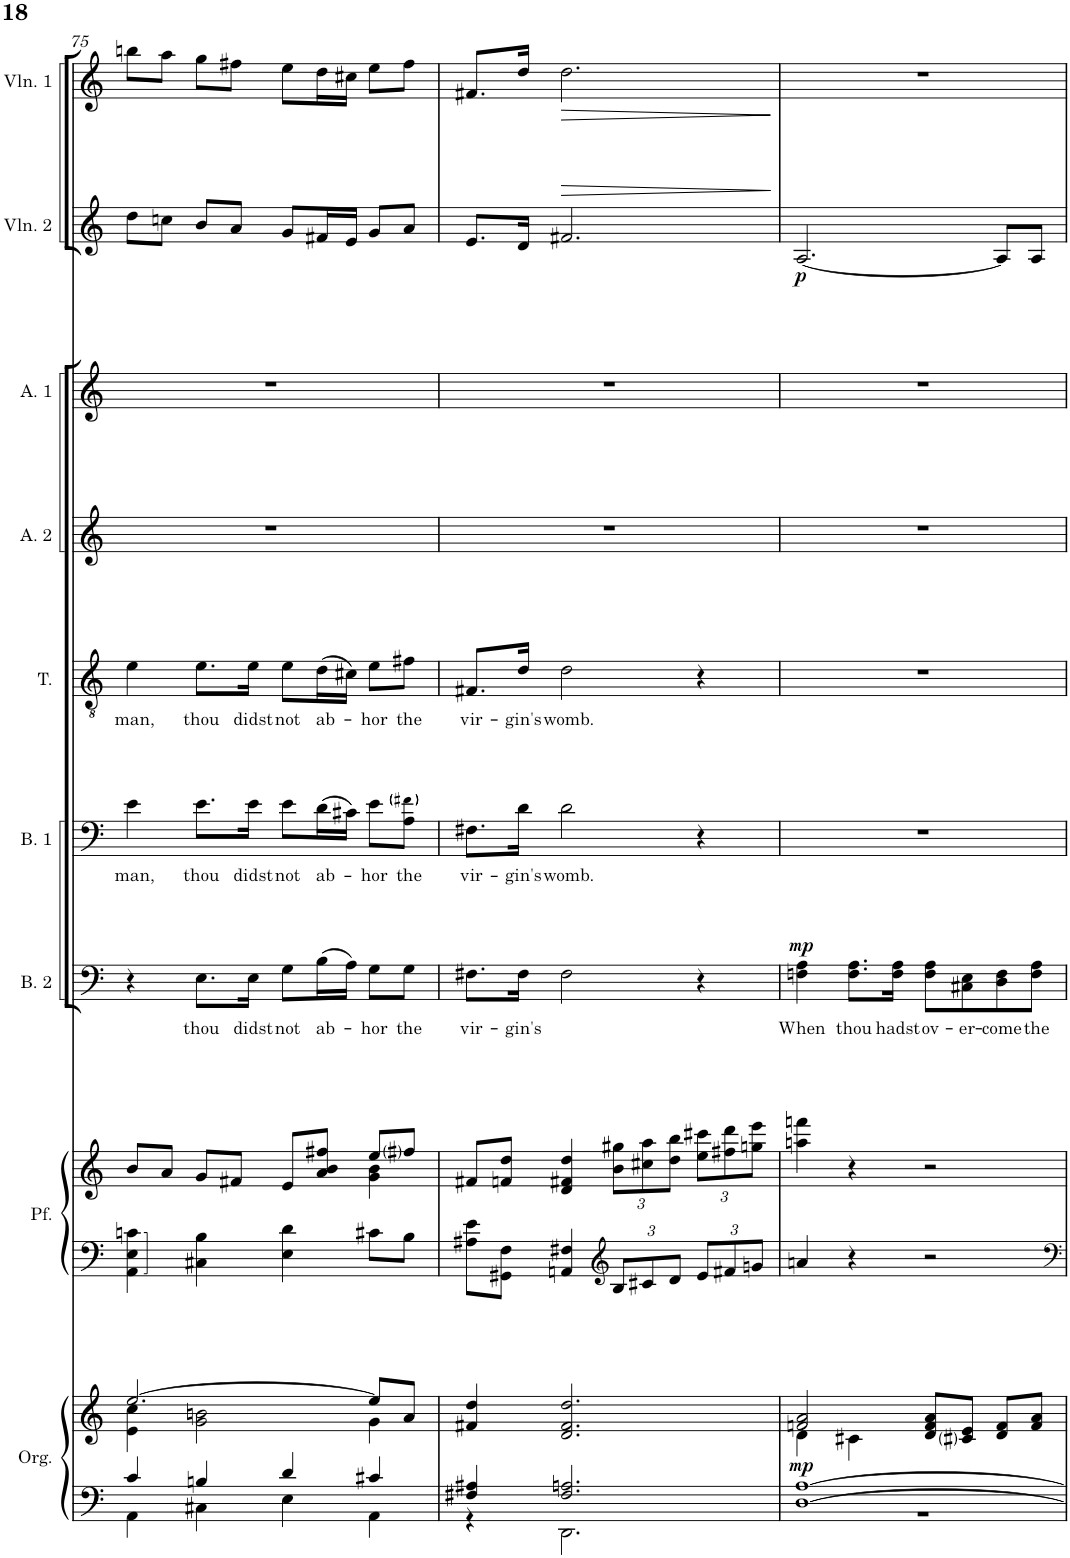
**kern	**kern	**dynam	**kern	**kern	**kern	**text	**dynam	**kern	**text	**kern	**text	**kern	**kern	**kern	**dynam	**kern	**dynam
*part9	*part9	*part9	*part8	*part8	*part7	*part7	*part7	*part6	*part6	*part5	*part5	*part4	*part3	*part2	*part2	*part1	*part1
*staff11	*staff10	*staff10/11	*staff9	*staff8	*staff7	*staff7	*staff7	*staff6	*staff6	*staff5	*staff5	*staff4	*staff3	*staff2	*staff2	*staff1	*staff1
*I"Organ	*	*	*I"Piano	*	*I"Bass 2	*	*	*I"Bass 1	*	*I"Tenor	*	*I"Alto 2	*I"Alto 1	*I"Violin 2	*	*I"Violin 1	*
*I'Org.	*	*	*	*	*I'B. 2	*	*	*I'B. 1	*	*I'T.	*	*I'A. 2	*I'A. 1	*I'Vln. 2	*	*I'Vln. 1	*
!!LO:PB:g=z
*clefF4	*clefG2	*	*clefF4	*clefG2	*clefF4	*	*	*clefF4	*	*clefGv2	*	*clefG2	*clefG2	*clefG2	*	*clefG2	*
*k[]	*k[]	*	*k[]	*k[]	*k[]	*	*	*k[]	*	*k[]	*	*k[]	*k[]	*k[]	*	*k[]	*
*M4/4	*M4/4	*	*M4/4	*M4/4	*M4/4	*	*	*M4/4	*	*M4/4	*	*M4/4	*M4/4	*M4/4	*	*M4/4	*
=75	=75	=75	=75	=75	=75	=75	=75	=75	=75	=75	=75	=75	=75	=75	=75	=75	=75
*^	*^	*	*	*^	*	*	*	*	*	*	*	*	*	*	*	*	*
!	!	!	!	!	!	!	!	!	!	!	!	!LO:LY:b	!	!LO:LY:b	!	!	!	!	!	!
4c/	4AA\	[2.ee/	4e\ 4cc\	.	4AA\ 4E\ 4cn\	8b/L	2.ryy	4r	.	.	4e\	man,	4e\	man,	1r	1r	8dd\L	.	8bbn\L	.
.	.	.	.	.	.	8a/J	.	.	.	.	.	.	.	.	.	.	8ccn\J	.	8aa\J	.
!	!	!	!	!	!	!	!	!	!LO:LY:b	!	!	!LO:LY:b	!	!LO:LY:b	!	!	!	!	!	!
4Bn/	4C#X\	.	2g\ 2bn\	.	4C#X\ 4B\	8g/L	.	8.E\L	thou	.	8.e\L	thou	8.e\L	thou	.	.	8b/L	.	8gg\L	.
.	.	.	.	.	.	8f#X/J	.	.	.	.	.	.	.	.	.	.	8a/J	.	8ff#X\J	.
!	!	!	!	!	!	!	!	!	!LO:LY:b	!	!	!LO:LY:b	!	!LO:LY:b	!	!	!	!	!	!
.	.	.	.	.	.	.	.	16E\Jk	didst	.	16e\Jk	didst	16e\Jk	didst	.	.	.	.	.	.
!	!	!	!	!	!	!	!	!	!LO:LY:b	!	!	!LO:LY:b	!	!LO:LY:b	!	!	!	!	!	!
4d/	4E\	.	.	.	4E\ 4d\	8e/L	.	8G\L	not	.	8e\L	not	8e\L	not	.	.	8g/L	.	8ee\L	.
!	!	!	!	!	!	!	!	!	!LO:LY:b	!	!	!LO:LY:b	!	!LO:LY:b	!	!	!	!	!	!
.	.	.	.	.	.	8a/ 8b/ 8ff#X/J	.	(16B\L	ab-	.	(16d\L	ab-	(16d\L	ab-	.	.	16f#X/L	.	16dd\L	.
.	.	.	.	.	.	.	.	16A\JJ)	.	.	16c#X\JJ)	.	16c#X\JJ)	.	.	.	16e/JJ	.	16cc#X\JJ	.
!	!	!	!	!	!	!	!	!	!LO:LY:b	!	!	!LO:LY:b	!	!LO:LY:b	!	!	!	!	!	!
4c#X/	4AA\	8ee/L]	4g\	.	8c#X\L	8ee/L	4g\ 4b\	8G\L	-hor	.	8e\L	-hor	8e\L	-hor	.	.	8g/L	.	8ee\L	.
!	!	!	!	!	!	!	!	!	!LO:LY:b	!	!	!LO:LY:b	!	!LO:LY:b	!	!	!	!	!	!
.	.	8a/J	.	.	8B\J	8ff#i/J	.	8G\J	the	.	8A\ 8f#X!\J	the	8f#X\J	the	.	.	8a/J	.	8ff#\J	.
*	*	*v	*v	*	*	*v	*v	*	*	*	*	*	*	*	*	*	*	*	*	*
=76	=76	=76	=76	=76	=76	=76	=76	=76	=76	=76	=76	=76	=76	=76	=76	=76	=76	=76
!	!	!	!	!	!	!	!LO:LY:b	!	!	!LO:LY:b	!	!LO:LY:b	!	!	!	!	!	!
4F#X/ 4A#X/	4r	4f#X/ 4dd/	.	8A#X\ 8e\L	8f#X/L	8.F#X\L	vir-	.	8.F#X\L	vir-	8.F#X/L	vir-	1r	1r	8.e/L	.	8.f#X/L	.
.	.	.	.	8GG#X\ 8F\J	8fn/ 8dd/J	.	.	.	.	.	.	.	.	.	.	.	.	.
!	!	!	!	!	!	!	!LO:LY:b	!	!	!LO:LY:b	!	!LO:LY:b	!	!	!	!	!	!
.	.	.	.	.	.	16F#\Jk	-gin's	.	16d\Jk	-gin's	16d/Jk	-gin's	.	.	16d/Jk	.	16dd/Jk	.
!	!	!	!	!	!	!	!	!	!	!LO:LY:b	!	!LO:LY:b	!	!	!	!LO:HP:b	!	!LO:HP:b
2.F#/ 2.An/	2.DD\	2.d/ 2.f#/ 2.dd/	.	4AAn/ 4F#X/	4d/ 4f#X/ 4dd/	2F#\	.	.	2d\	womb.	2d\	womb.	.	.	2.f#X/	>	2.dd\	>
*	*	*	*	*clefG2	*	*	*	*	*	*	*	*	*	*	*	*	*	*
*	*	*	*	*Xbrackettup	*Xbrackettup	*	*	*	*	*	*	*	*	*	*	*	*	*
.	.	.	.	12B/L	12b\ 12gg#X\L	.	.	.	.	.	.	.	.	.	.	.	.	.
.	.	.	.	12c#X/	12cc#X\ 12aa\	.	.	.	.	.	.	.	.	.	.	.	.	.
.	.	.	.	12d/J	12dd\ 12bb\J	.	.	.	.	.	.	.	.	.	.	.	.	.
.	.	.	.	12e/L	12ee\ 12ccc#X\L	4r	.	.	4r	.	4r	.	.	.	.	.	.	.
.	.	.	.	12f#X/	12ff#X\ 12ddd\	.	.	.	.	.	.	.	.	.	.	.	.	.
.	.	.	.	12gn/J	12ggn\ 12eee\J	.	.	.	.	.	.	.	.	.	.	.	.	.
*v	*v	*	*	*	*	*	*	*	*	*	*	*	*	*	*	*	*	*
.	.	.	.	.	.	.	.	.	.	.	.	.	.	.	]	.	]
=77	=77	=77	=77	=77	=77	=77	=77	=77	=77	=77	=77	=77	=77	=77	=77	=77	=77
*^	*^	*	*	*	*	*	*	*	*	*	*	*	*	*	*	*	*
!	!	!	!	!LO:DY:b	!	!	!	!LO:LY:b	!LO:DY:a	!	!	!	!	!	!	!	!LO:DY:b	!	!
[1D [1A	1r	2fn/ 2a/	4d\	mp	4an/	4aan\ 4fffn\	4Fn\ 4A\	When	mp	1r	.	1r	.	1r	1r	[2.A/	p	1r	.
!	!	!	!	!	!	!	!	!LO:LY:b	!	!	!	!	!	!	!	!	!	!	!
.	.	.	4c#X\	.	4r	4r	8.F\ 8.A\L	thou	.	.	.	.	.	.	.	.	.	.	.
!	!	!	!	!	!	!	!	!LO:LY:b	!	!	!	!	!	!	!	!	!	!	!
.	.	.	.	.	.	.	16F\ 16A\Jk	hadst	.	.	.	.	.	.	.	.	.	.	.
!	!	!	!	!	!	!	!	!LO:LY:b	!	!	!	!	!	!	!	!	!	!	!
.	.	8d/ 8f/ 8a/L	2ryy	.	2r	2r	8F\ 8A\L	ov-	.	.	.	.	.	.	.	.	.	.	.
!	!	!	!	!	!	!	!	!LO:LY:b	!	!	!	!	!	!	!	!	!	!	!
.	.	8c#i/ 8e/J	.	.	.	.	8C#X\ 8E\	-er-	.	.	.	.	.	.	.	.	.	.	.
!	!	!	!	!	!	!	!	!LO:LY:b	!	!	!	!	!	!	!	!	!	!	!
.	.	8d/ 8f/L	.	.	.	.	8D\ 8F\	-come	.	.	.	.	.	.	.	8A/L]	.	.	.
!	!	!	!	!	!	!	!	!LO:LY:b	!	!	!	!	!	!	!	!	!	!	!
.	.	8f/ 8a/J	.	.	.	.	8F\ 8A\J	the	.	.	.	.	.	.	.	8A/J	.	.	.
*v	*v	*	*	*	*	*	*	*	*	*	*	*	*	*	*	*	*	*	*
*	*v	*v	*	*	*	*	*	*	*	*	*	*	*	*	*	*	*	*
=	=	=	=	=	=	=	=	=	=	=	=	=	=	=	=	=	=
*-	*-	*-	*-	*-	*-	*-	*-	*-	*-	*-	*-	*-	*-	*-	*-	*-	*-
